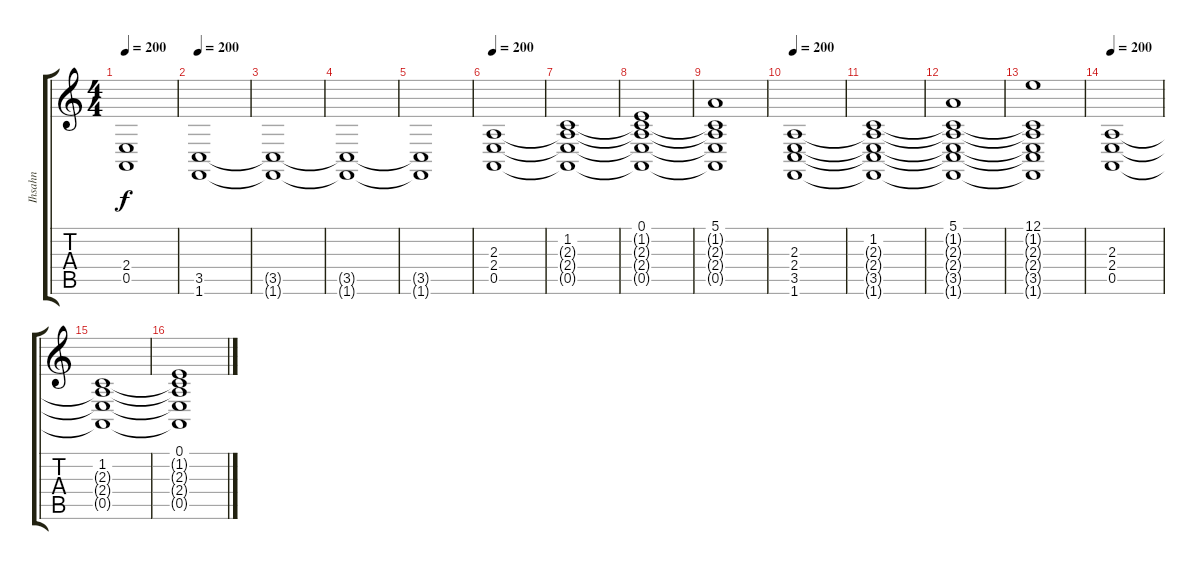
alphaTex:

\track ("Ihsahn" "Ihsahn") {instrument pad4choir}
\staff {score tabs}
\tuning (E4 B3 G3 D3 A2 E2) {hide}
\ts (4 4)
\tempo 200
\clef g2
\ks c
(2.4{t} 0.5{t}).1{dy f} |
\tempo 200
(3.5 1.6).1 |
(3.5{t} 1.6{t}).1 |
(3.5{t} 1.6{t}).1 |
(3.5{t} 1.6{t}).1 |
\tempo 200
(2.3 2.4 0.5).1 |
(1.2 2.3{t} 2.4{t} 0.5{t}).1 |
(0.1 1.2{t} 2.3{t} 2.4{t} 0.5{t}).1 |
(5.1 1.2{t} 2.3{t} 2.4{t} 0.5{t}).1 |
\tempo 200
(2.3 2.4 3.5 1.6).1 |
(1.2 2.3{t} 2.4{t} 3.5{t} 1.6{t}).1 |
(5.1 1.2{t} 2.3{t} 2.4{t} 3.5{t} 1.6{t}).1 |
(12.1 1.2{t} 2.3{t} 2.4{t} 3.5{t} 1.6{t}).1 |
\tempo 200
(2.3 2.4 0.5).1 |
(1.2 2.3{t} 2.4{t} 0.5{t}).1 |
(0.1 1.2{t} 2.3{t} 2.4{t} 0.5{t}).1
